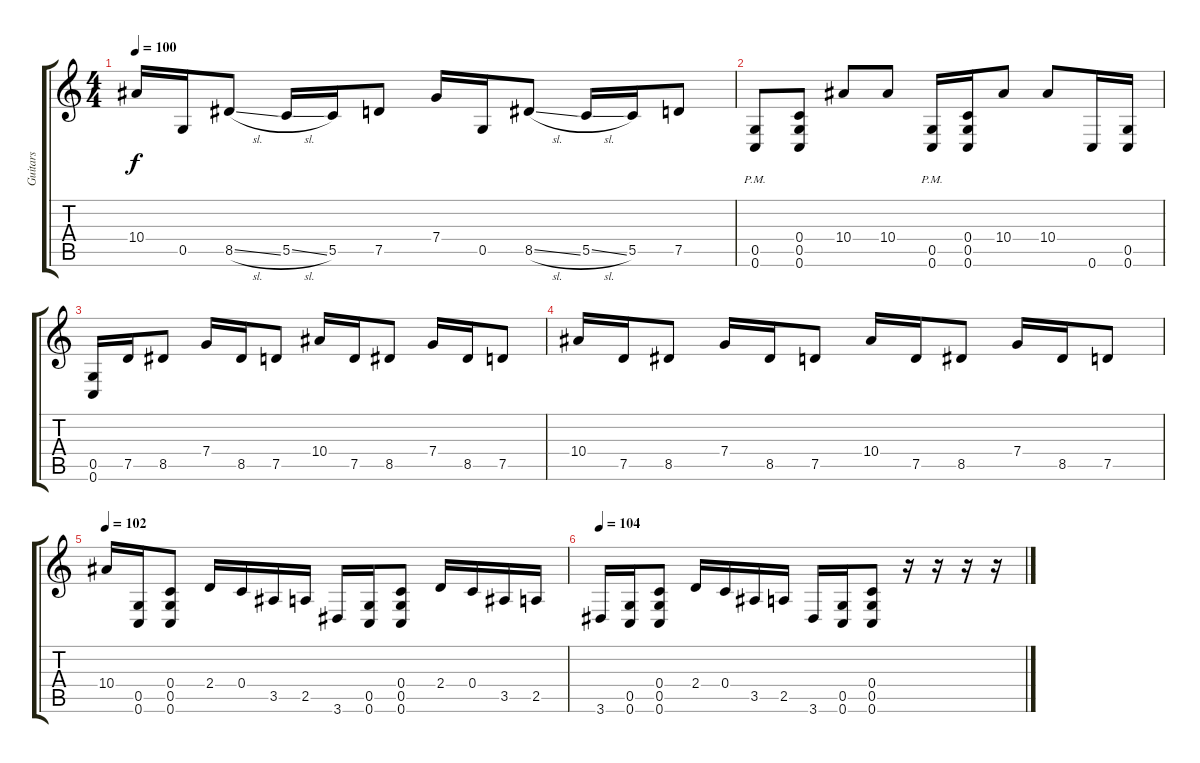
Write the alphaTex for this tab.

\track ("Guitars" "Guitars") {instrument distortionguitar}
\staff {score tabs}
\tuning (D4 A3 F3 C3 G2 C2) {hide}
\ts (4 4)
\tempo 100
\clef g2
\ks c
10.4.16{dy f} 0.5.16 8.5{sl}.8 5.5{sl}.16 5.5.16 7.5.8 7.4.16 0.5.16 8.5{sl}.8 5.5{sl}.16 5.5.16 7.5.8 |
(0.5{pm} 0.6{pm}).8 (0.4 0.5 0.6).8 10.4.8 10.4.8 (0.5{pm} 0.6{pm}).16 (0.4 0.5 0.6).16 10.4.8 10.4.8 0.6.16 (0.5 0.6).16 |
(0.5 0.6).16 7.5.16 8.5.8 7.4.16 8.5.16 7.5.8 10.4.16 7.5.16 8.5.8 7.4.16 8.5.16 7.5.8 |
10.4.16 7.5.16 8.5.8 7.4.16 8.5.16 7.5.8 10.4.16 7.5.16 8.5.8 7.4.16 8.5.16 7.5.8 |
\tempo 102
10.4.16 (0.5 0.6).16 (0.4 0.5 0.6).8 2.4.16 0.4.16 3.5.16 2.5.16 3.6.16 (0.5 0.6).16 (0.4 0.5 0.6).8 2.4.16 0.4.16 3.5.16 2.5.16 |
\tempo 104
3.6.16 (0.5 0.6).16 (0.4 0.5 0.6).8 2.4.16 0.4.16 3.5.16 2.5.16 3.6.16 (0.5 0.6).16 (0.4 0.5 0.6).8 r.16 r.16 r.16 r.16
